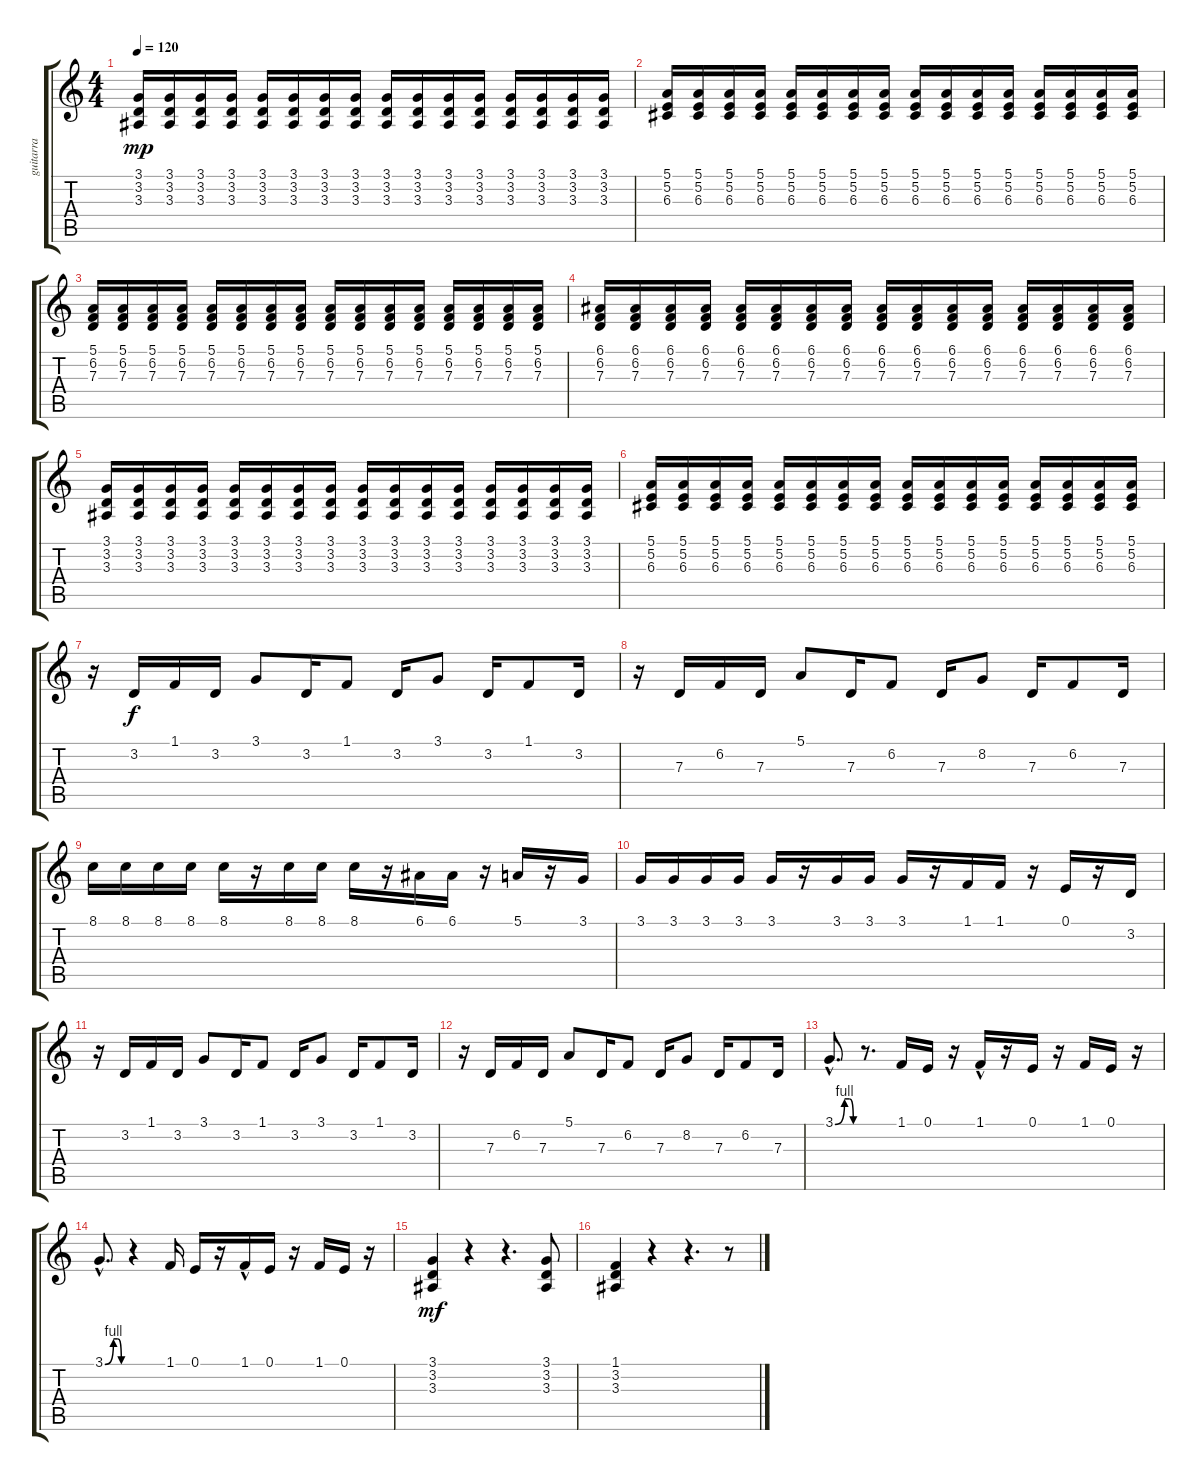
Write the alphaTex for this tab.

\track ("guitarra" "guitarra") {instrument sitar}
\staff {score tabs}
\tuning (E4 B3 G3 D3 A2 E2) {hide}
\ts (4 4)
\tempo 120
\clef g2
\ks c
(3.1 3.2 3.3).16{dy mp} (3.1 3.2 3.3).16 (3.1 3.2 3.3).16 (3.1 3.2 3.3).16 (3.1 3.2 3.3).16 (3.1 3.2 3.3).16 (3.1 3.2 3.3).16 (3.1 3.2 3.3).16 (3.1 3.2 3.3).16 (3.1 3.2 3.3).16 (3.1 3.2 3.3).16 (3.1 3.2 3.3).16 (3.1 3.2 3.3).16 (3.1 3.2 3.3).16 (3.1 3.2 3.3).16 (3.1 3.2 3.3).16 |
(5.1 5.2 6.3).16 (5.1 5.2 6.3).16 (5.1 5.2 6.3).16 (5.1 5.2 6.3).16 (5.1 5.2 6.3).16 (5.1 5.2 6.3).16 (5.1 5.2 6.3).16 (5.1 5.2 6.3).16 (5.1 5.2 6.3).16 (5.1 5.2 6.3).16 (5.1 5.2 6.3).16 (5.1 5.2 6.3).16 (5.1 5.2 6.3).16 (5.1 5.2 6.3).16 (5.1 5.2 6.3).16 (5.1 5.2 6.3).16 |
(5.1 6.2 7.3).16 (5.1 6.2 7.3).16 (5.1 6.2 7.3).16 (5.1 6.2 7.3).16 (5.1 6.2 7.3).16 (5.1 6.2 7.3).16 (5.1 6.2 7.3).16 (5.1 6.2 7.3).16 (5.1 6.2 7.3).16 (5.1 6.2 7.3).16 (5.1 6.2 7.3).16 (5.1 6.2 7.3).16 (5.1 6.2 7.3).16 (5.1 6.2 7.3).16 (5.1 6.2 7.3).16 (5.1 6.2 7.3).16 |
(6.1 6.2 7.3).16 (6.1 6.2 7.3).16 (6.1 6.2 7.3).16 (6.1 6.2 7.3).16 (6.1 6.2 7.3).16 (6.1 6.2 7.3).16 (6.1 6.2 7.3).16 (6.1 6.2 7.3).16 (6.1 6.2 7.3).16 (6.1 6.2 7.3).16 (6.1 6.2 7.3).16 (6.1 6.2 7.3).16 (6.1 6.2 7.3).16 (6.1 6.2 7.3).16 (6.1 6.2 7.3).16 (6.1 6.2 7.3).16 |
(3.1 3.2 3.3).16 (3.1 3.2 3.3).16 (3.1 3.2 3.3).16 (3.1 3.2 3.3).16 (3.1 3.2 3.3).16 (3.1 3.2 3.3).16 (3.1 3.2 3.3).16 (3.1 3.2 3.3).16 (3.1 3.2 3.3).16 (3.1 3.2 3.3).16 (3.1 3.2 3.3).16 (3.1 3.2 3.3).16 (3.1 3.2 3.3).16 (3.1 3.2 3.3).16 (3.1 3.2 3.3).16 (3.1 3.2 3.3).16 |
(5.1 5.2 6.3).16 (5.1 5.2 6.3).16 (5.1 5.2 6.3).16 (5.1 5.2 6.3).16 (5.1 5.2 6.3).16 (5.1 5.2 6.3).16 (5.1 5.2 6.3).16 (5.1 5.2 6.3).16 (5.1 5.2 6.3).16 (5.1 5.2 6.3).16 (5.1 5.2 6.3).16 (5.1 5.2 6.3).16 (5.1 5.2 6.3).16 (5.1 5.2 6.3).16 (5.1 5.2 6.3).16 (5.1 5.2 6.3).16 |
r.16 3.2.16{dy f} 1.1.16 3.2.16 3.1.8 3.2.16 1.1.8 3.2.16 3.1.8 3.2.16 1.1.8 3.2.16 |
r.16 7.3.16 6.2.16 7.3.16 5.1.8 7.3.16 6.2.8 7.3.16 8.2.8 7.3.16 6.2.8 7.3.16 |
8.1.16 8.1.16 8.1.16 8.1.16 8.1.16 r.16 8.1.16 8.1.16 8.1.16 r.16 6.1.16 6.1.16 r.16 5.1.16 r.16 3.1.16 |
3.1.16 3.1.16 3.1.16 3.1.16 3.1.16 r.16 3.1.16 3.1.16 3.1.16 r.16 1.1.16 1.1.16 r.16 0.1.16 r.16 3.2.16 |
r.16 3.2.16 1.1.16 3.2.16 3.1.8 3.2.16 1.1.8 3.2.16 3.1.8 3.2.16 1.1.8 3.2.16 |
r.16 7.3.16 6.2.16 7.3.16 5.1.8 7.3.16 6.2.8 7.3.16 8.2.8 7.3.16 6.2.8 7.3.16 |
3.1{be (custom 0 0 26 4 39 4 50 0 60 0) hac}.8{d} r.8{d} 1.1.16 0.1.16 r.16 1.1{hac}.16 r.16 0.1.16 r.16 1.1.16 0.1.16 r.16 |
3.1{be (custom 0 0 26 4 39 4 50 0 60 0) hac}.8{d} r.4 1.1.16 0.1.16 r.16 1.1{hac}.16 0.1.16 r.16 1.1.16 0.1.16 r.16 |
(3.1 3.2 3.3).4{dy mf} r.4 r.4{d} (3.1 3.2 3.3).8 |
(1.1 3.2 3.3).4 r.4 r.4{d} r.8
